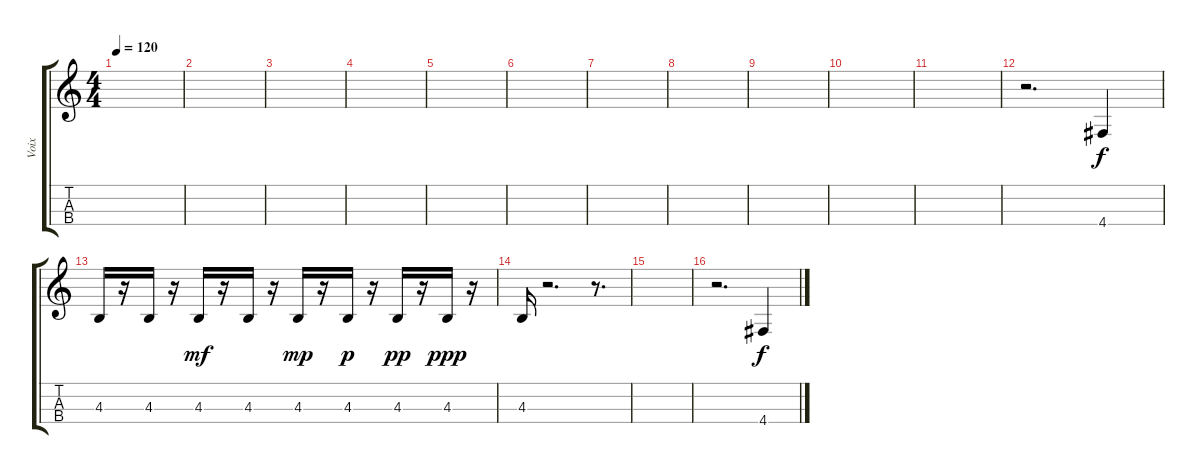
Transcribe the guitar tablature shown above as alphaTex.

\track ("Voix" "Voix") {instrument englishhorn}
\staff {score tabs}
\tuning (E4 B3 G3 D3) {hide}
\ts (4 4)
\tempo 120
\clef g2
\ks c
|
|
|
|
|
|
|
|
|
|
|
r.2{d} 4.4.4 |
4.3.16{balance 0} r.16 4.3.16{balance 16} r.16 4.3.16{dy mf balance 0} r.16 4.3.16{balance 16} r.16 4.3.16{dy mp balance 0} r.16 4.3.16{dy p balance 16} r.16 4.3.16{dy pp balance 0} r.16 4.3.16{dy ppp balance 16} r.16 |
4.3.16{balance 0} r.2{d balance 4} r.8{d} |
|
r.2{d} 4.4.4{dy f}
